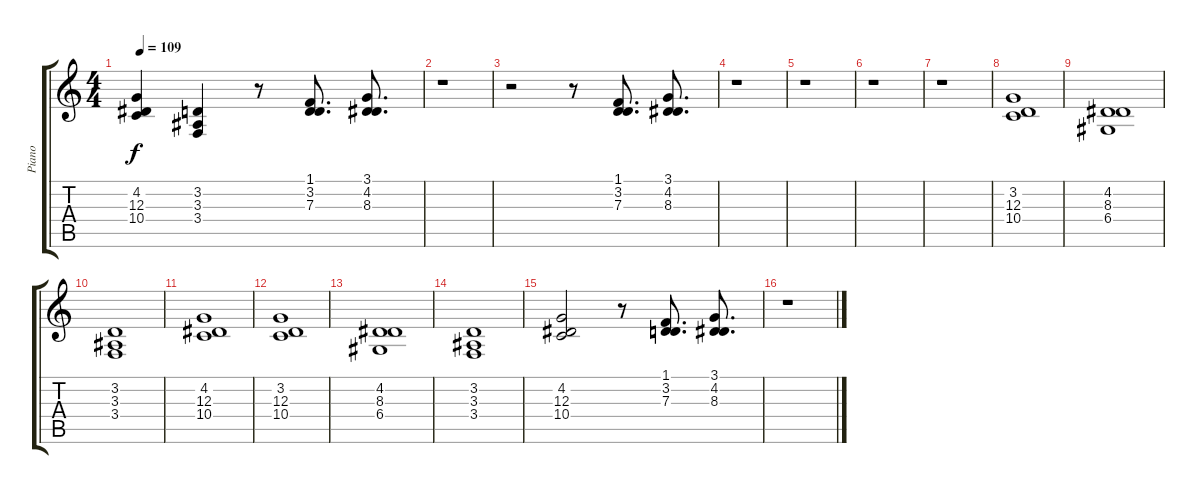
\track ("Piano" "Piano") {instrument brightacousticpiano}
\staff {score tabs}
\tuning (E4 B3 G3 D3 A2 E2) {hide}
\ts (4 4)
\tempo 109
\clef g2
\ks c
(4.2 12.3 10.4).4{dy f} (3.2 3.3 3.4).4 r.8 (1.1 3.2 7.3).8{d} (3.1 4.2 8.3).8{d} |
r.1 |
r.2 r.8 (1.1 3.2 7.3).8{d} (3.1 4.2 8.3).8{d} |
r.1 |
r.1 |
r.1 |
r.1 |
(3.2 12.3 10.4).1 |
(4.2 8.3 6.4).1 |
(3.2 3.3 3.4).1 |
(4.2 12.3 10.4).1 |
(3.2 12.3 10.4).1 |
(4.2 8.3 6.4).1 |
(3.2 3.3 3.4).1 |
(4.2 12.3 10.4).2 r.8 (1.1 3.2 7.3).8{d} (3.1 4.2 8.3).8{d} |
r.1
